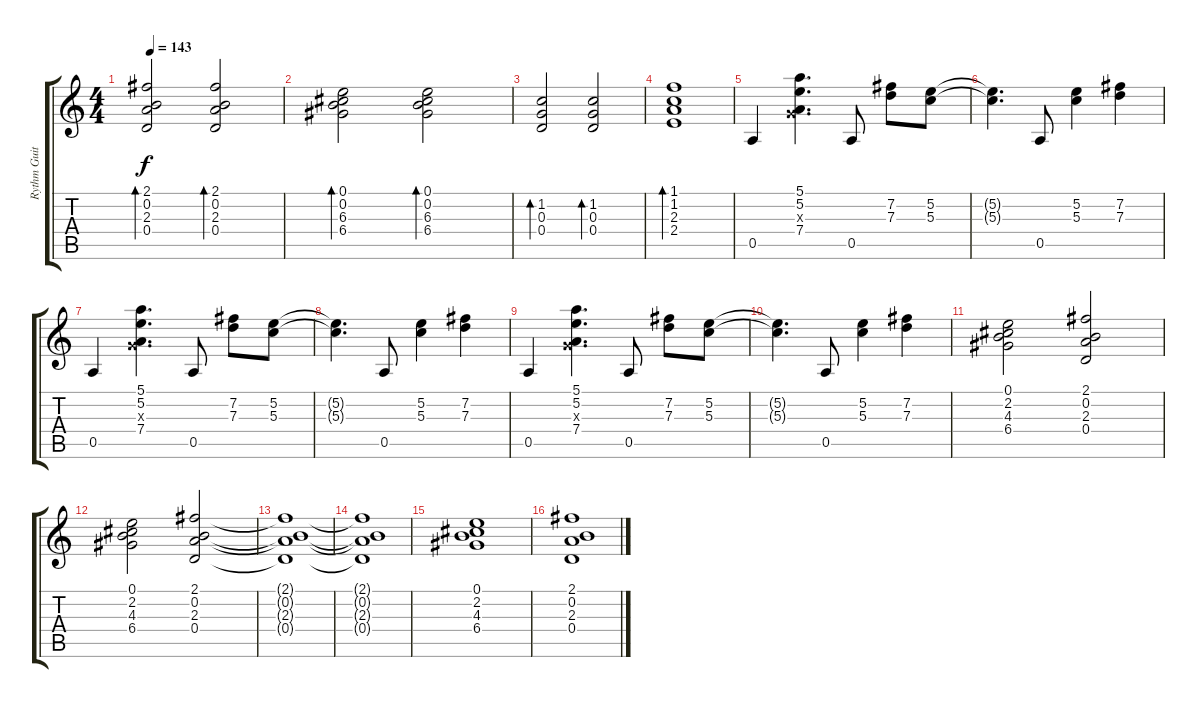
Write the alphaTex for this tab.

\track ("Rythm Guitar II (clean)" "Rythm Guit") {instrument acousticguitarsteel}
\staff {score tabs}
\tuning (E4 B3 G3 D3 A2 E2) {hide}
\ts (4 4)
\tempo 143
\clef g2
\ks c
(2.1 0.2 2.3 0.4).2{bd 120 dy f} (2.1 0.2 2.3 0.4).2{bd 120} |
(0.1 0.2 6.3 6.4).2{bd 120} (0.1 0.2 6.3 6.4).2{bd 120} |
(1.2 0.3 0.4).2{bd 120} (1.2 0.3 0.4).2{bd 120} |
(1.1 1.2 2.3 2.4).1{bd 240} |
0.5.4 (5.1 5.2 0.3{x} 7.4).4{d} 0.5.8 (7.2 7.3).8 (5.2 5.3).8 |
(5.2{t} 5.3{t}).4{d} 0.5.8 (5.2 5.3).4 (7.2 7.3).4 |
0.5.4 (5.1 5.2 0.3{x} 7.4).4{d} 0.5.8 (7.2 7.3).8 (5.2 5.3).8 |
(5.2{t} 5.3{t}).4{d} 0.5.8 (5.2 5.3).4 (7.2 7.3).4 |
0.5.4 (5.1 5.2 0.3{x} 7.4).4{d} 0.5.8 (7.2 7.3).8 (5.2 5.3).8 |
(5.2{t} 5.3{t}).4{d} 0.5.8 (5.2 5.3).4 (7.2 7.3).4 |
(0.1 2.2 4.3 6.4).2 (2.1 0.2 2.3 0.4).2 |
(0.1 2.2 4.3 6.4).2 (2.1 0.2 2.3 0.4).2 |
(2.1{t} 0.2{t} 2.3{t} 0.4{t}).1 |
(2.1{t} 0.2{t} 2.3{t} 0.4{t}).1 |
(0.1 2.2 4.3 6.4).1 |
(2.1 0.2 2.3 0.4).1
